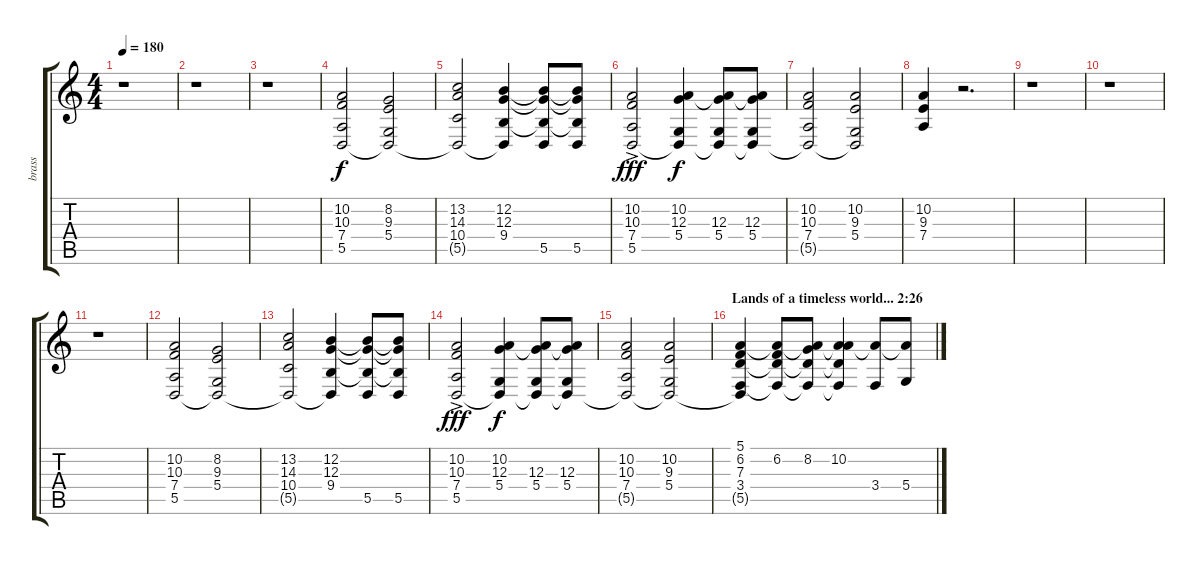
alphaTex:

\track ("brass" "brass") {instrument brasssection}
\staff {score tabs}
\tuning (E4 B3 G3 D3 A2 E2) {hide}
\ts (4 4)
\tempo 180
\clef g2
\ks c
r.1{dy f} |
r.1 |
r.1 |
(10.2 10.3 7.4 5.5).2{volume 16} (8.2 9.3 5.4 5.5{t}).2 |
(13.2 14.3 10.4 5.5{t}).2 (12.2 12.3 9.4 5.5{t}).4 (12.2{t} 12.3{t} 9.4{t} 5.5).8 (12.2{t} 12.3{t} 9.4{t} 5.5).8 |
(10.2{ac} 10.3{ac} 7.4{ac} 5.5).2{dy fff} (10.2 12.3 5.4 5.5{t}).4{dy f} (10.2{t} 12.3 5.4 5.5{t}).8 (10.2{t} 12.3 5.4 5.5{t}).8 |
(10.2 10.3 7.4 5.5{t}).2 (10.2 9.3 5.4 5.5{t}).2 |
(10.2 9.3 7.4).4 r.2{d} |
r.1 |
r.1 |
r.1 |
(10.2 10.3 7.4 5.5).2{volume 16} (8.2 9.3 5.4 5.5{t}).2 |
(13.2 14.3 10.4 5.5{t}).2 (12.2 12.3 9.4 5.5{t}).4 (12.2{t} 12.3{t} 9.4{t} 5.5).8 (12.2{t} 12.3{t} 9.4{t} 5.5).8 |
(10.2{ac} 10.3{ac} 7.4{ac} 5.5).2{dy fff} (10.2 12.3 5.4 5.5{t}).4{dy f} (10.2{t} 12.3 5.4 5.5{t}).8 (10.2{t} 12.3 5.4 5.5{t}).8 |
(10.2 10.3 7.4 5.5{t}).2 (10.2 9.3 5.4 5.5{t}).2 |
\section ("" "Lands of a timeless world... 2:26")
(5.1 6.2 7.3 3.4 5.5{t}).4 (5.1{t} 6.2 7.3{t} 3.4{t}).8 (5.1{t} 8.2 7.3{t} 3.4{t}).8 (5.1{t} 10.2 7.3{t} 3.4{t}).4 (10.2{t} 3.4).8 (10.2{t} 5.4).8
